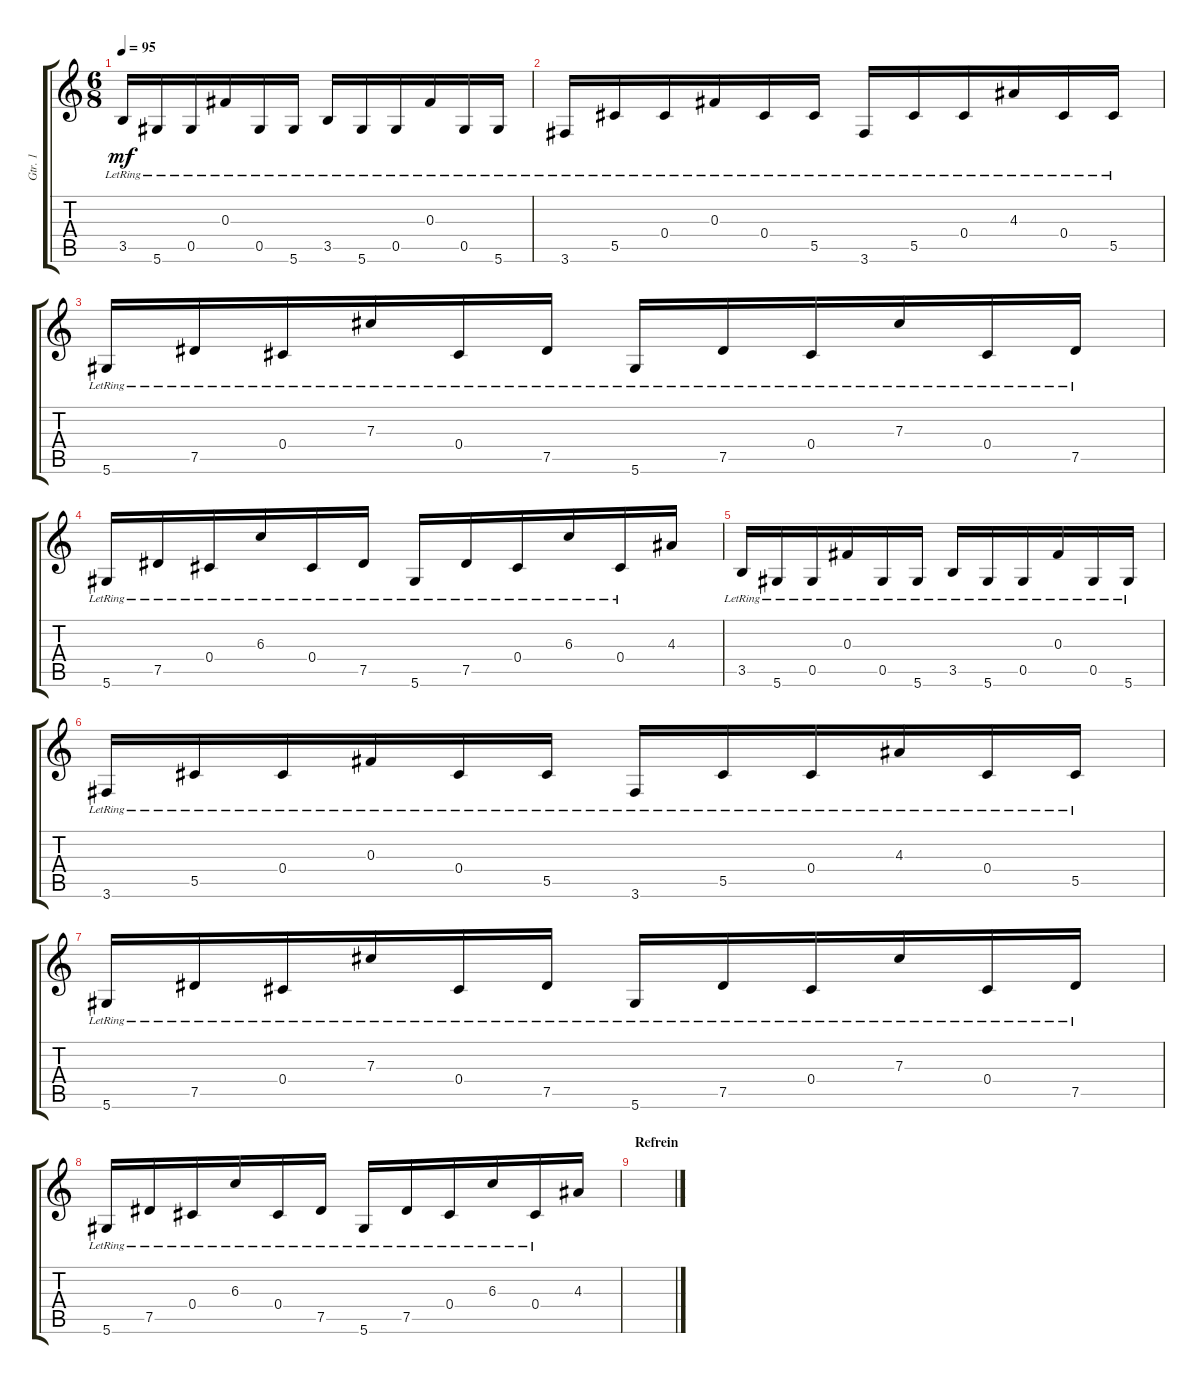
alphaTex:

\track ("Gtr. 1" "Gtr. 1") {instrument acousticguitarsteel}
\staff {score tabs}
\tuning (Eb4 Bb3 Gb3 Db3 Ab2 Eb2) {hide}
\ts (6 8)
\tempo 95
\clef g2
\ks c
3.5{lr}.16{dy mf} 5.6{lr}.16 0.5{lr}.16 0.3{lr}.16 0.5{lr}.16 5.6{lr}.16 3.5{lr}.16 5.6{lr}.16 0.5{lr}.16 0.3{lr}.16 0.5{lr}.16 5.6{lr}.16 |
3.6{lr}.16 5.5{lr}.16 0.4{lr}.16 0.3{lr}.16 0.4{lr}.16 5.5{lr}.16 3.6{lr}.16 5.5{lr}.16 0.4{lr}.16 4.3{lr}.16 0.4{lr}.16 5.5{lr}.16 |
5.6{lr}.16 7.5{lr}.16 0.4{lr}.16 7.3{lr}.16 0.4{lr}.16 7.5{lr}.16 5.6{lr}.16 7.5{lr}.16 0.4{lr}.16 7.3{lr}.16 0.4{lr}.16 7.5{lr}.16 |
5.6{lr}.16 7.5{lr}.16 0.4{lr}.16 6.3{lr}.16 0.4{lr}.16 7.5{lr}.16 5.6{lr}.16 7.5{lr}.16 0.4{lr}.16 6.3{lr}.16 0.4{lr}.16 4.3.16 |
3.5{lr}.16 5.6{lr}.16 0.5{lr}.16 0.3{lr}.16 0.5{lr}.16 5.6{lr}.16 3.5{lr}.16 5.6{lr}.16 0.5{lr}.16 0.3{lr}.16 0.5{lr}.16 5.6{lr}.16 |
3.6{lr}.16 5.5{lr}.16 0.4{lr}.16 0.3{lr}.16 0.4{lr}.16 5.5{lr}.16 3.6{lr}.16 5.5{lr}.16 0.4{lr}.16 4.3{lr}.16 0.4{lr}.16 5.5{lr}.16 |
5.6{lr}.16 7.5{lr}.16 0.4{lr}.16 7.3{lr}.16 0.4{lr}.16 7.5{lr}.16 5.6{lr}.16 7.5{lr}.16 0.4{lr}.16 7.3{lr}.16 0.4{lr}.16 7.5{lr}.16 |
5.6{lr}.16 7.5{lr}.16 0.4{lr}.16 6.3{lr}.16 0.4{lr}.16 7.5{lr}.16 5.6{lr}.16 7.5{lr}.16 0.4{lr}.16 6.3{lr}.16 0.4{lr}.16 4.3.16 |
\section ("" "Refrein")
